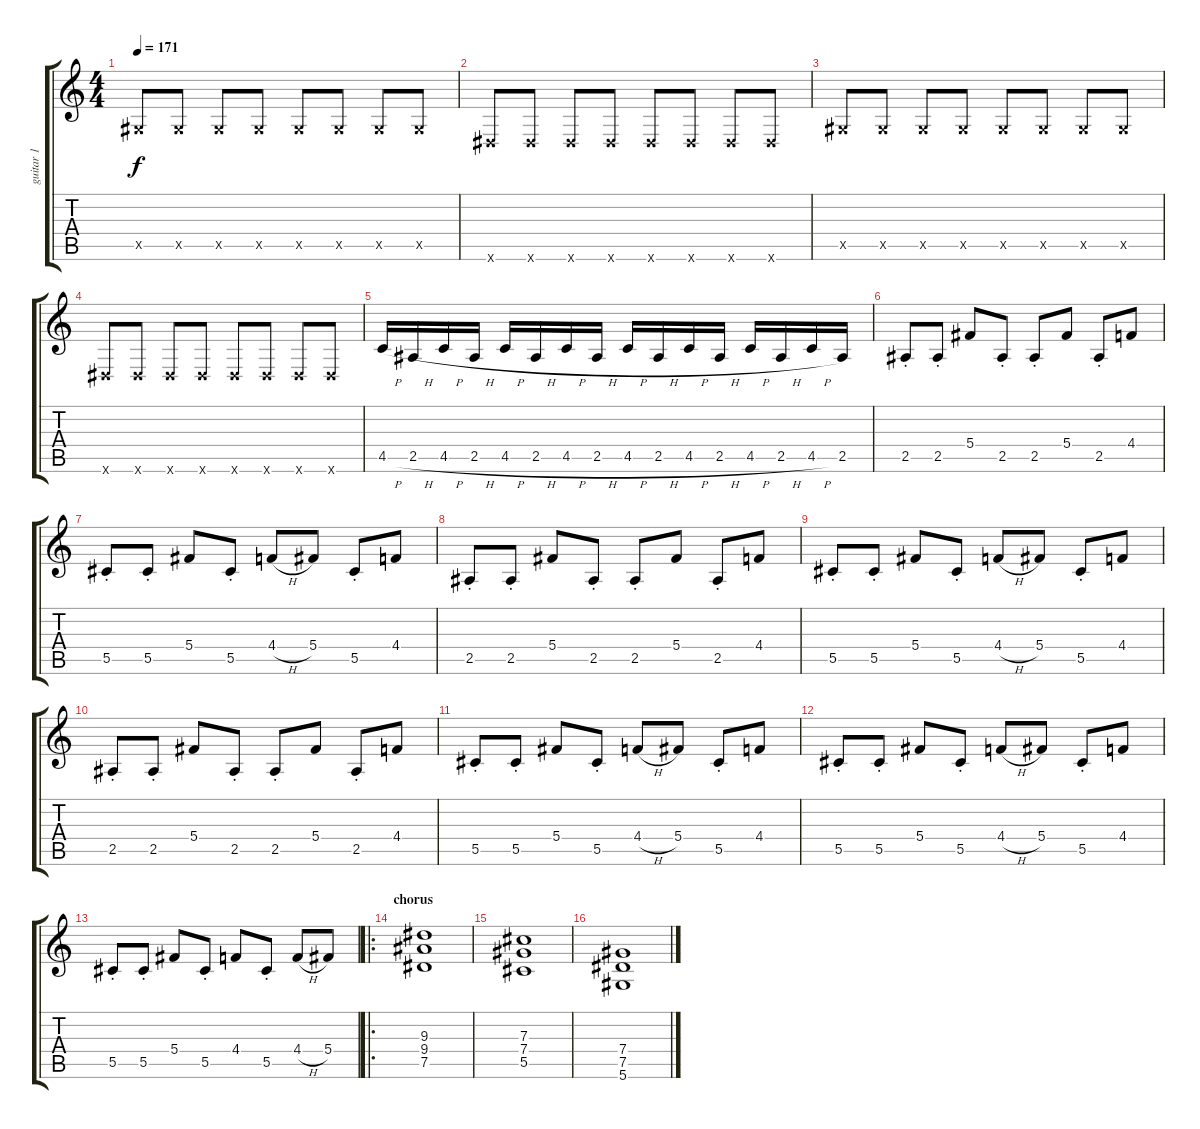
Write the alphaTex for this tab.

\track ("guitar 1" "guitar 1") {instrument distortionguitar}
\staff {score tabs}
\tuning (Eb4 Bb3 Gb3 Db3 Ab2 Eb2) {hide}
\ts (4 4)
\tempo 171
\clef g2
\ks c
0.5{x}.8{dy f} 0.5{x}.8 0.5{x}.8 0.5{x}.8 0.5{x}.8 0.5{x}.8 0.5{x}.8 0.5{x}.8 |
0.6{x}.8 0.6{x}.8 0.6{x}.8 0.6{x}.8 0.6{x}.8 0.6{x}.8 0.6{x}.8 0.6{x}.8 |
0.5{x}.8 0.5{x}.8 0.5{x}.8 0.5{x}.8 0.5{x}.8 0.5{x}.8 0.5{x}.8 0.5{x}.8 |
0.6{x}.8 0.6{x}.8 0.6{x}.8 0.6{x}.8 0.6{x}.8 0.6{x}.8 0.6{x}.8 0.6{x}.8 |
4.5{h}.16{volume 6} 2.5{h}.16{volume 15} 4.5{h}.16 2.5{h}.16 4.5{h}.16 2.5{h}.16 4.5{h}.16 2.5{h}.16 4.5{h}.16 2.5{h}.16 4.5{h}.16 2.5{h}.16 4.5{h}.16 2.5{h}.16 4.5{h}.16 2.5.16 |
2.5{st}.8 2.5{st}.8 5.4.8 2.5{st}.8 2.5{st}.8 5.4.8 2.5{st}.8 4.4.8 |
5.5{st}.8 5.5{st}.8 5.4.8 5.5{st}.8 4.4{h}.8 5.4.8 5.5{st}.8 4.4.8 |
2.5{st}.8 2.5{st}.8 5.4.8 2.5{st}.8 2.5{st}.8 5.4.8 2.5{st}.8 4.4.8 |
5.5{st}.8 5.5{st}.8 5.4.8 5.5{st}.8 4.4{h}.8 5.4.8 5.5{st}.8 4.4.8 |
2.5{st}.8 2.5{st}.8 5.4.8 2.5{st}.8 2.5{st}.8 5.4.8 2.5{st}.8 4.4.8 |
5.5{st}.8 5.5{st}.8 5.4.8 5.5{st}.8 4.4{h}.8 5.4.8 5.5{st}.8 4.4.8 |
5.5{st}.8 5.5{st}.8 5.4.8 5.5{st}.8 4.4{h}.8 5.4.8 5.5{st}.8 4.4.8 |
5.5{st}.8 5.5{st}.8 5.4.8 5.5{st}.8 4.4.8 5.5{st}.8 4.4{h}.8 5.4.8 |
\ro
\section ("" "chorus")
(9.3 9.4 7.5).1 |
(7.3 7.4 5.5).1 |
(7.4 7.5 5.6).1
